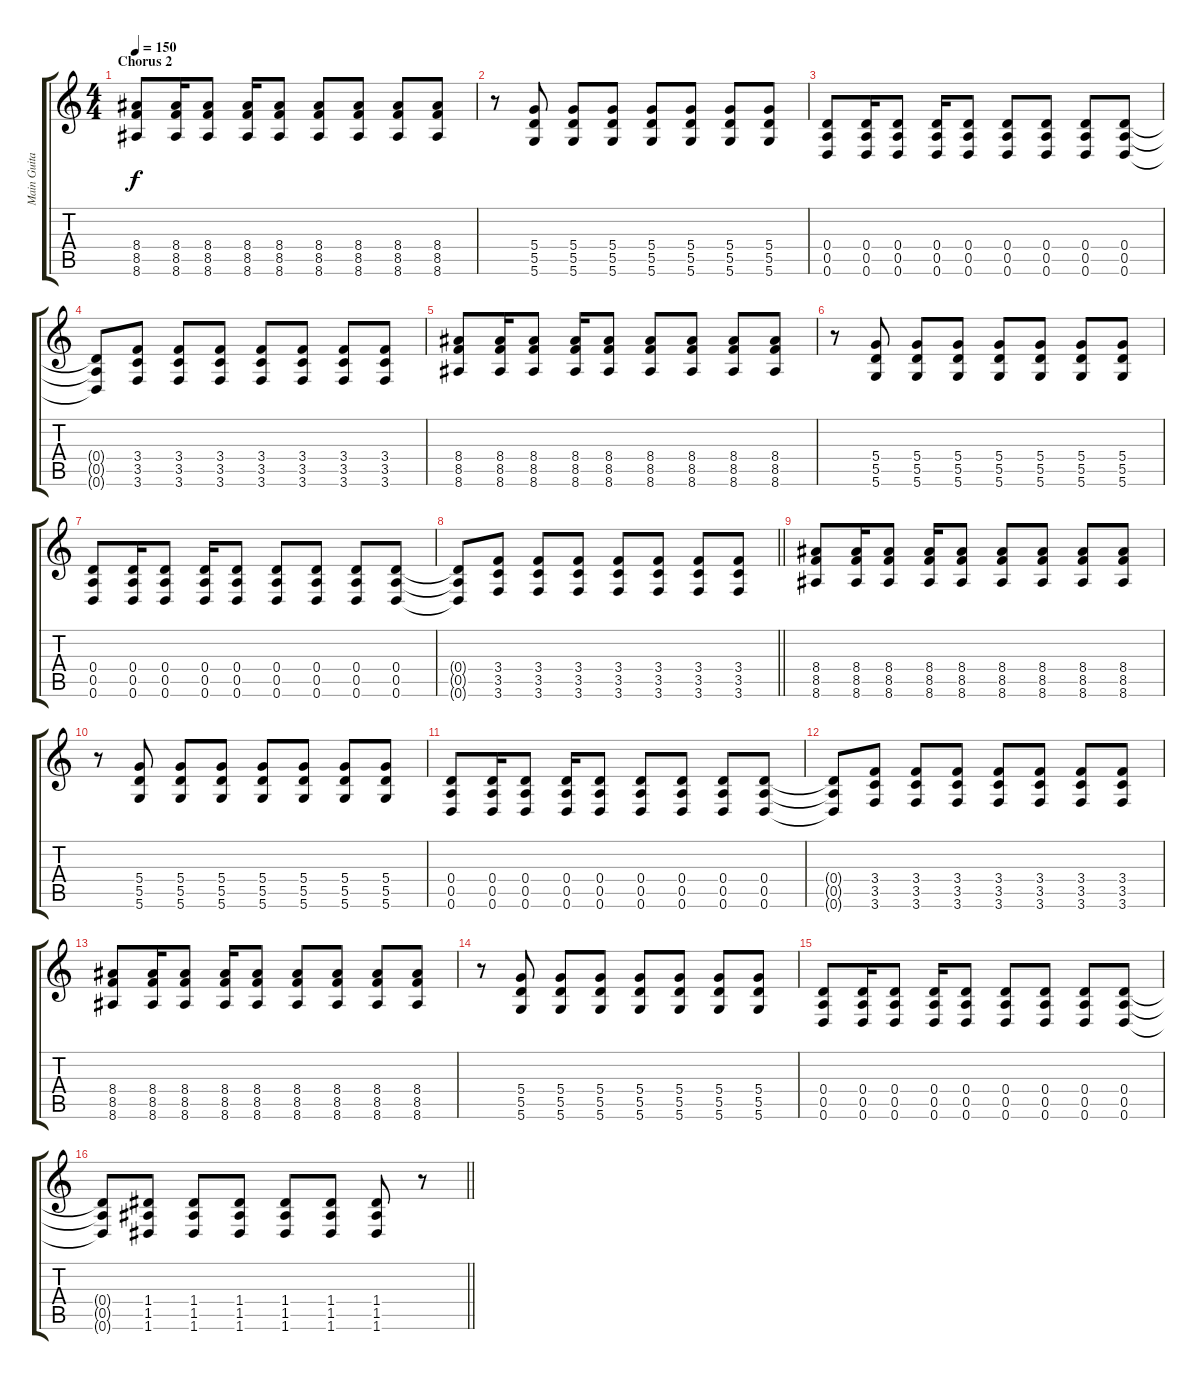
\track ("Main Guitar" "Main Guita") {instrument overdrivenguitar}
\staff {score tabs}
\tuning (E4 B3 G3 D3 A2 D2) {hide}
\ts (4 4)
\section ("" "Chorus 2")
\tempo 150
\clef g2
\ks c
(8.4 8.5 8.6).8{dy f} (8.4 8.5 8.6).16 (8.4 8.5 8.6).8 (8.4 8.5 8.6).16 (8.4 8.5 8.6).8 (8.4 8.5 8.6).8 (8.4 8.5 8.6).8 (8.4 8.5 8.6).8 (8.4 8.5 8.6).8 |
r.8 (5.4 5.5 5.6).8 (5.4 5.5 5.6).8 (5.4 5.5 5.6).8 (5.4 5.5 5.6).8 (5.4 5.5 5.6).8 (5.4 5.5 5.6).8 (5.4 5.5 5.6).8 |
(0.4 0.5 0.6).8 (0.4 0.5 0.6).16 (0.4 0.5 0.6).8 (0.4 0.5 0.6).16 (0.4 0.5 0.6).8 (0.4 0.5 0.6).8 (0.4 0.5 0.6).8 (0.4 0.5 0.6).8 (0.4 0.5 0.6).8 |
(0.4{t} 0.5{t} 0.6{t}).8 (3.4 3.5 3.6).8 (3.4 3.5 3.6).8 (3.4 3.5 3.6).8 (3.4 3.5 3.6).8 (3.4 3.5 3.6).8 (3.4 3.5 3.6).8 (3.4 3.5 3.6).8 |
(8.4 8.5 8.6).8 (8.4 8.5 8.6).16 (8.4 8.5 8.6).8 (8.4 8.5 8.6).16 (8.4 8.5 8.6).8 (8.4 8.5 8.6).8 (8.4 8.5 8.6).8 (8.4 8.5 8.6).8 (8.4 8.5 8.6).8 |
r.8 (5.4 5.5 5.6).8 (5.4 5.5 5.6).8 (5.4 5.5 5.6).8 (5.4 5.5 5.6).8 (5.4 5.5 5.6).8 (5.4 5.5 5.6).8 (5.4 5.5 5.6).8 |
(0.4 0.5 0.6).8 (0.4 0.5 0.6).16 (0.4 0.5 0.6).8 (0.4 0.5 0.6).16 (0.4 0.5 0.6).8 (0.4 0.5 0.6).8 (0.4 0.5 0.6).8 (0.4 0.5 0.6).8 (0.4 0.5 0.6).8 |
\barLineRight lightlight
(0.4{t} 0.5{t} 0.6{t}).8 (3.4 3.5 3.6).8 (3.4 3.5 3.6).8 (3.4 3.5 3.6).8 (3.4 3.5 3.6).8 (3.4 3.5 3.6).8 (3.4 3.5 3.6).8 (3.4 3.5 3.6).8 |
(8.4 8.5 8.6).8 (8.4 8.5 8.6).16 (8.4 8.5 8.6).8 (8.4 8.5 8.6).16 (8.4 8.5 8.6).8 (8.4 8.5 8.6).8 (8.4 8.5 8.6).8 (8.4 8.5 8.6).8 (8.4 8.5 8.6).8 |
r.8 (5.4 5.5 5.6).8 (5.4 5.5 5.6).8 (5.4 5.5 5.6).8 (5.4 5.5 5.6).8 (5.4 5.5 5.6).8 (5.4 5.5 5.6).8 (5.4 5.5 5.6).8 |
(0.4 0.5 0.6).8 (0.4 0.5 0.6).16 (0.4 0.5 0.6).8 (0.4 0.5 0.6).16 (0.4 0.5 0.6).8 (0.4 0.5 0.6).8 (0.4 0.5 0.6).8 (0.4 0.5 0.6).8 (0.4 0.5 0.6).8 |
(0.4{t} 0.5{t} 0.6{t}).8 (3.4 3.5 3.6).8 (3.4 3.5 3.6).8 (3.4 3.5 3.6).8 (3.4 3.5 3.6).8 (3.4 3.5 3.6).8 (3.4 3.5 3.6).8 (3.4 3.5 3.6).8 |
(8.4 8.5 8.6).8 (8.4 8.5 8.6).16 (8.4 8.5 8.6).8 (8.4 8.5 8.6).16 (8.4 8.5 8.6).8 (8.4 8.5 8.6).8 (8.4 8.5 8.6).8 (8.4 8.5 8.6).8 (8.4 8.5 8.6).8 |
r.8 (5.4 5.5 5.6).8 (5.4 5.5 5.6).8 (5.4 5.5 5.6).8 (5.4 5.5 5.6).8 (5.4 5.5 5.6).8 (5.4 5.5 5.6).8 (5.4 5.5 5.6).8 |
(0.4 0.5 0.6).8 (0.4 0.5 0.6).16 (0.4 0.5 0.6).8 (0.4 0.5 0.6).16 (0.4 0.5 0.6).8 (0.4 0.5 0.6).8 (0.4 0.5 0.6).8 (0.4 0.5 0.6).8 (0.4 0.5 0.6).8 |
\barLineRight lightlight
(0.4{t} 0.5{t} 0.6{t}).8 (1.4 1.5 1.6).8 (1.4 1.5 1.6).8 (1.4 1.5 1.6).8 (1.4 1.5 1.6).8 (1.4 1.5 1.6).8 (1.4 1.5 1.6).8 r.8
